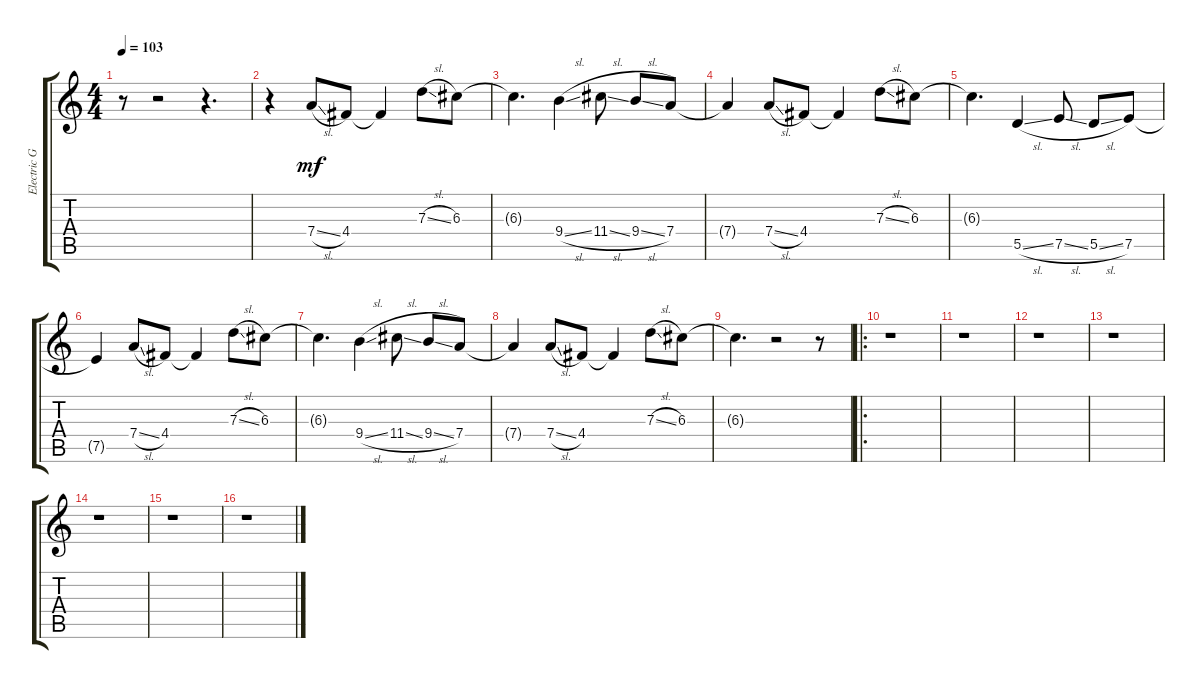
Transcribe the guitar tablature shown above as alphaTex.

\track ("Electric Guitar-2" "Electric G") {instrument overdrivenguitar}
\staff {score tabs}
\tuning (E4 B3 G3 D3 A2 E2) {hide}
\ts (4 4)
\tempo 103
\clef g2
\ks c
r.8{dy mf instrument overdrivenguitar} r.2 r.4{d} |
r.4 7.4{sl}.8 4.4.8 4.4{t}.4 7.3{sl}.8 6.3.8 |
6.3{t}.4{d} 9.4{sl}.4 11.4{sl}.8 9.4{sl}.8 7.4.8 |
7.4{t}.4 7.4{sl}.8 4.4.8 4.4{t}.4 7.3{sl}.8 6.3.8 |
6.3{t}.4{d} 5.5{sl}.4 7.5{sl}.8 5.5{sl}.8 7.5.8 |
7.5{t}.4 7.4{sl}.8 4.4.8 4.4{t}.4 7.3{sl}.8 6.3.8 |
6.3{t}.4{d} 9.4{sl}.4 11.4{sl}.8 9.4{sl}.8 7.4.8 |
7.4{t}.4 7.4{sl}.8 4.4.8 4.4{t}.4 7.3{sl}.8 6.3.8 |
6.3{t}.4{d} r.2 r.8 |
\ro
r.1 |
r.1 |
r.1 |
r.1 |
r.1 |
r.1 |
r.1
